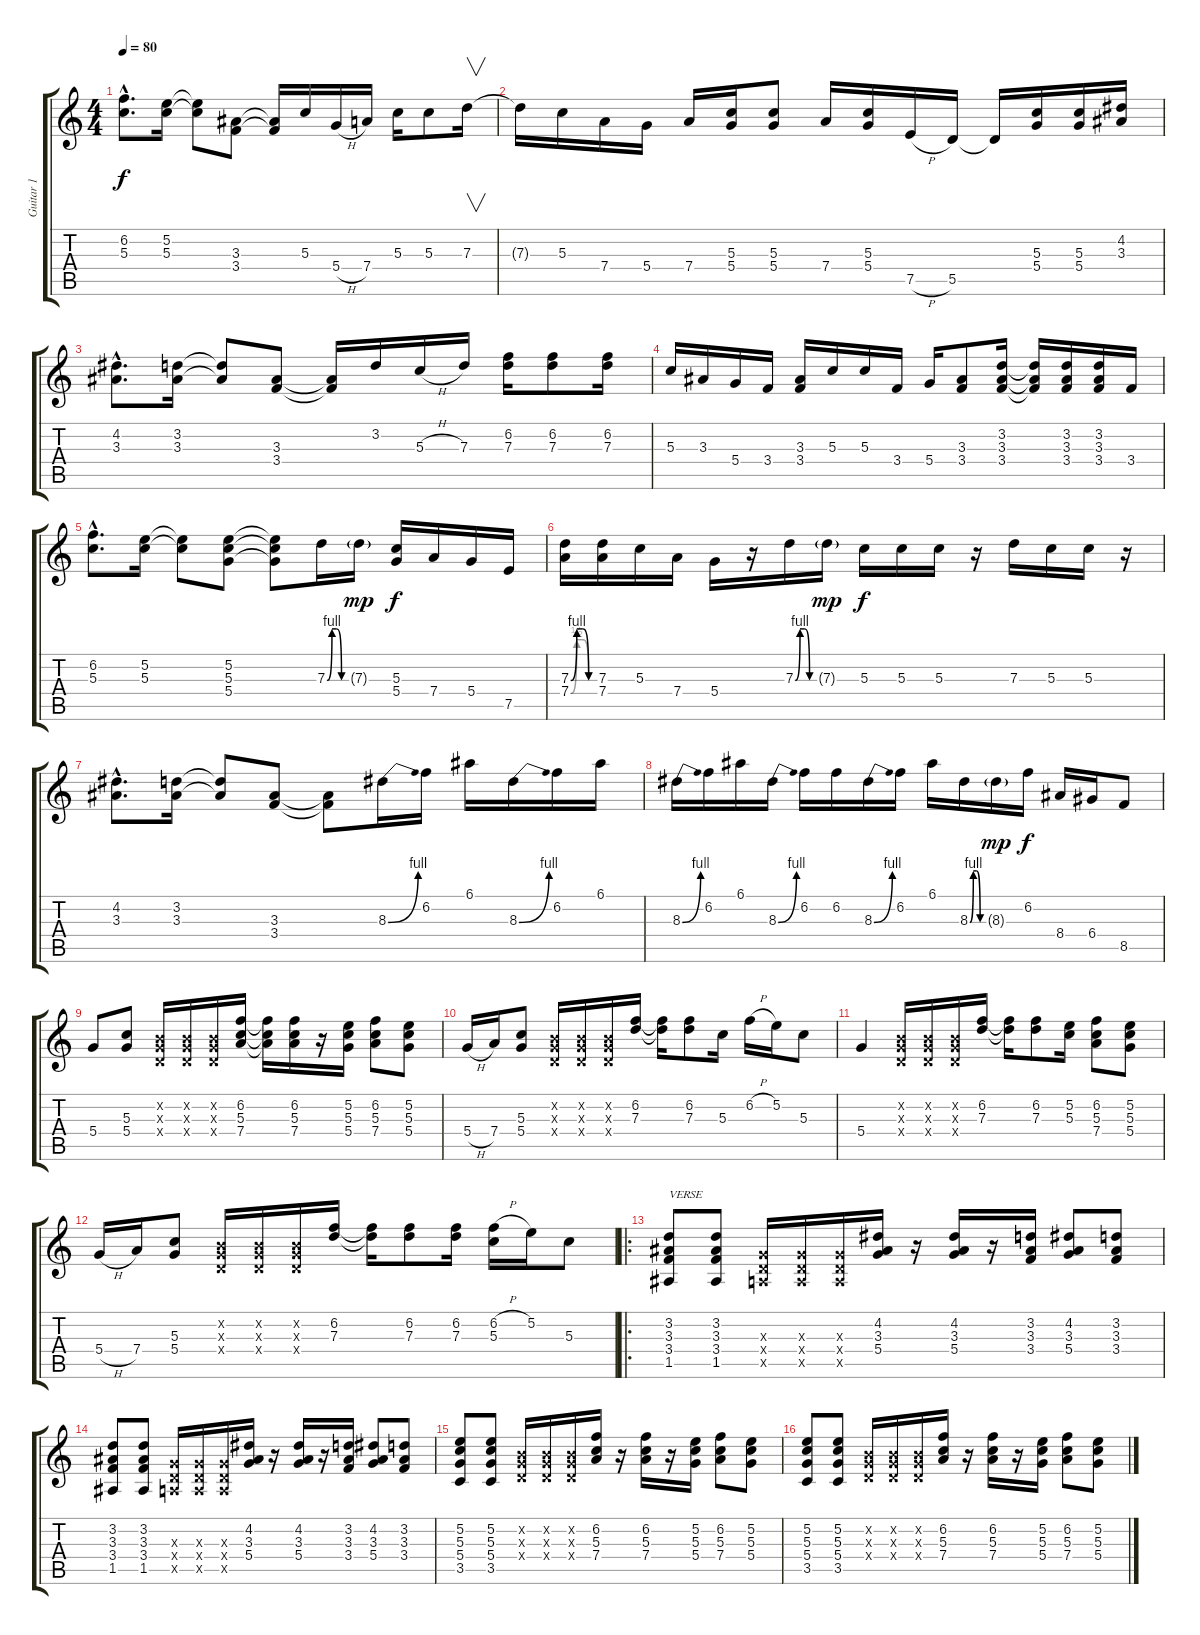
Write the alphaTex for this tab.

\track ("Guitar 1" "Guitar 1") {instrument distortionguitar}
\staff {score tabs}
\tuning (E4 B3 G3 D3 A2 E2) {hide}
\ts (4 4)
\tempo 80
\clef g2
\ks c
(6.2{hac} 5.3{hac}).8{d dy f instrument distortionguitar} (5.2 5.3).16 (5.2{t} 5.3{t}).8 (3.3 3.4).8 (3.3{t} 3.4{t}).16 5.3.16 5.4{h}.16 7.4.16 5.3.16 5.3.8 7.3.16{v} |
7.3{t}.16 5.3.16 7.4.16 5.4.16 7.4.16 (5.3 5.4).16 (5.3 5.4).8 7.4.16 (5.3 5.4).16 7.5{h}.16 5.5.16 5.5{t}.16 (5.3 5.4).16 (5.3 5.4).16 (4.2 3.3).16 |
(4.2{hac} 3.3{hac}).8{d} (3.2 3.3).16 (3.2{t} 3.3{t}).8 (3.3 3.4).8 (3.3{t} 3.4{t}).16 3.2.16 5.3{h}.16 7.3.16 (6.2 7.3).16 (6.2 7.3).8 (6.2 7.3).16 |
5.3.16 3.3.16 5.4.16 3.4.16 (3.3 3.4).16 5.3.16 5.3.16 3.4.16 5.4.16 (3.3 3.4).8 (3.2 3.3 3.4).16 (3.2{t} 3.3{t} 3.4{t}).16 (3.2 3.3 3.4).16 (3.2 3.3 3.4).16 3.4.16 |
(6.2{hac} 5.3{hac}).8{d} (5.2 5.3).16 (5.2{t} 5.3{t}).8 (5.2 5.3 5.4).8 (5.2{t} 5.3{t} 5.4{t}).8 7.3{be (custom 0 0 15 4 30 4 45 0 60 0)}.16 7.3{g}.16{dy mp} (5.3 5.4).16{dy f} 7.4.16 5.4.16 7.5.16 |
(7.3{be (custom 0 0 15 4 30 4 45 0 60 0)} 7.4{be (custom 0 0 15 2 30 2 45 0 60 0)}).16 (7.3 7.4).16 5.3.16 7.4.16 5.4.16 r.16 7.3{be (custom 0 0 15 4 30 4 45 0 60 0)}.16 7.3{g}.16{dy mp} 5.3.16{dy f} 5.3.16 5.3.16 r.16 7.3.16 5.3.16 5.3.16 r.16 |
(4.2{hac} 3.3{hac}).8{d} (3.2 3.3).16 (3.2{t} 3.3{t}).8 (3.3 3.4).8 (3.3{t} 3.4{t}).8 8.3{be (bend 0 0 60 4)}.16 6.2.16 6.1.16 8.3{be (bend 0 0 60 4)}.16 6.2.16 6.1.16 |
8.3{be (bend 0 0 60 4)}.16 6.2.16 6.1.16 8.3{be (bend 0 0 60 4)}.16 6.2.16 6.2.16 8.3{be (bend 0 0 60 4)}.16 6.2.16 6.1.16 8.3{be (custom 0 0 15 4 30 4 45 0 60 0)}.16 8.3{g}.16{dy mp} 6.2.16{dy f} 8.4.16 6.4.16 8.5.8 |
5.4.8 (5.3 5.4).8 (0.2{x} 0.3{x} 0.4{x}).16 (0.2{x} 0.3{x} 0.4{x}).16 (0.2{x} 0.3{x} 0.4{x}).16 (6.2 5.3 7.4).16 (6.2{t} 5.3{t} 7.4{t}).16 (6.2 5.3 7.4).16 r.16 (5.2 5.3 5.4).16 (6.2 5.3 7.4).8 (5.2 5.3 5.4).8 |
5.4{h}.16 7.4.16 (5.3 5.4).8 (0.2{x} 0.3{x} 0.4{x}).16 (0.2{x} 0.3{x} 0.4{x}).16 (0.2{x} 0.3{x} 0.4{x}).16 (6.2 7.3).16 (6.2{t} 7.3{t}).16 (6.2 7.3).8 5.3.16 6.2{h}.16 5.2.16 5.3.8 |
5.4.4 (0.2{x} 0.3{x} 0.4{x}).16 (0.2{x} 0.3{x} 0.4{x}).16 (0.2{x} 0.3{x} 0.4{x}).16 (6.2 7.3).16 (6.2{t} 7.3{t}).16 (6.2 7.3).8 (5.2 5.3).16 (6.2 5.3 7.4).8 (5.2 5.3 5.4).8 |
5.4{h}.16 7.4.16 (5.3 5.4).8 (0.2{x} 0.3{x} 0.4{x}).16 (0.2{x} 0.3{x} 0.4{x}).16 (0.2{x} 0.3{x} 0.4{x}).16 (6.2 7.3).16 (6.2{t} 7.3{t}).16 (6.2 7.3).8 (6.2 7.3).16 (6.2{h} 5.3).16 5.2.16 5.3.8 |
\ro
(3.2 3.3 3.4 1.5).8{txt "VERSE"} (3.2 3.3 3.4 1.5).8 (0.3{x} 0.4{x} 0.5{x}).16 (0.3{x} 0.4{x} 0.5{x}).16 (0.3{x} 0.4{x} 0.5{x}).16 (4.2 3.3 5.4).16 r.16 (4.2 3.3 5.4).16 r.16 (3.2 3.3 3.4).16 (4.2 3.3 5.4).8 (3.2 3.3 3.4).8 |
(3.2 3.3 3.4 1.5).8 (3.2 3.3 3.4 1.5).8 (0.3{x} 0.4{x} 0.5{x}).16 (0.3{x} 0.4{x} 0.5{x}).16 (0.3{x} 0.4{x} 0.5{x}).16 (4.2 3.3 5.4).16 r.16 (4.2 3.3 5.4).16 r.16 (3.2 3.3 3.4).16 (4.2 3.3 5.4).8 (3.2 3.3 3.4).8 |
(5.2 5.3 5.4 3.5).8 (5.2 5.3 5.4 3.5).8 (0.2{x} 0.3{x} 0.4{x}).16 (0.2{x} 0.3{x} 0.4{x}).16 (0.2{x} 0.3{x} 0.4{x}).16 (6.2 5.3 7.4).16 r.16 (6.2 5.3 7.4).16 r.16 (5.2 5.3 5.4).16 (6.2 5.3 7.4).8 (5.2 5.3 5.4).8 |
(5.2 5.3 5.4 3.5).8 (5.2 5.3 5.4 3.5).8 (0.2{x} 0.3{x} 0.4{x}).16 (0.2{x} 0.3{x} 0.4{x}).16 (0.2{x} 0.3{x} 0.4{x}).16 (6.2 5.3 7.4).16 r.16 (6.2 5.3 7.4).16 r.16 (5.2 5.3 5.4).16 (6.2 5.3 7.4).8 (5.2 5.3 5.4).8
